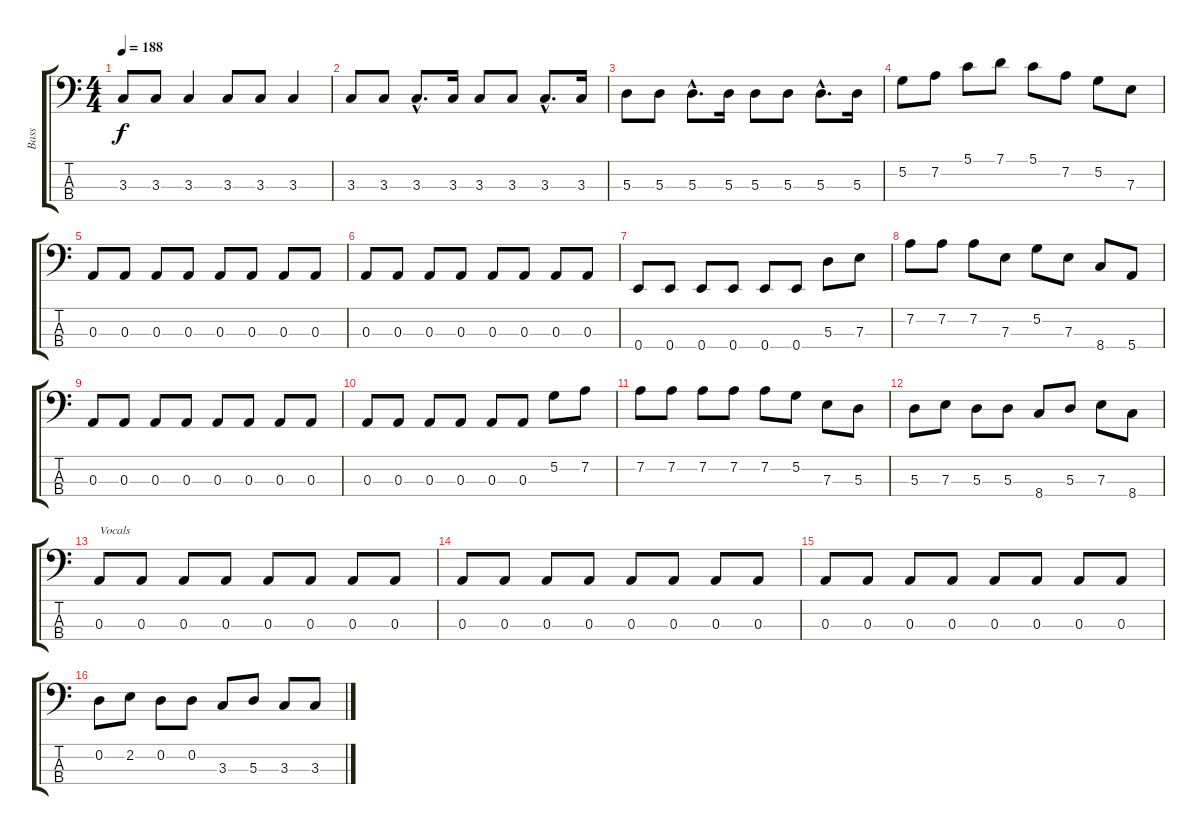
\track ("Bass" "Bass") {instrument electricbassfinger}
\staff {score tabs}
\tuning (G2 D2 A1 E1) {hide}
\ts (4 4)
\tempo 188
\clef f4
\ks c
3.3.8{dy f} 3.3.8 3.3.4 3.3.8 3.3.8 3.3.4 |
3.3.8 3.3.8 3.3{hac}.8{d} 3.3.16 3.3.8 3.3.8 3.3{hac}.8{d} 3.3.16 |
5.3.8 5.3.8 5.3{hac}.8{d} 5.3.16 5.3.8 5.3.8 5.3{hac}.8{d} 5.3.16 |
5.2.8 7.2.8 5.1.8 7.1.8 5.1.8 7.2.8 5.2.8 7.3.8 |
0.3.8 0.3.8 0.3.8 0.3.8 0.3.8 0.3.8 0.3.8 0.3.8 |
0.3.8 0.3.8 0.3.8 0.3.8 0.3.8 0.3.8 0.3.8 0.3.8 |
0.4.8 0.4.8 0.4.8 0.4.8 0.4.8 0.4.8 5.3.8 7.3.8 |
7.2.8 7.2.8 7.2.8 7.3.8 5.2.8 7.3.8 8.4.8 5.4.8 |
0.3.8 0.3.8 0.3.8 0.3.8 0.3.8 0.3.8 0.3.8 0.3.8 |
0.3.8 0.3.8 0.3.8 0.3.8 0.3.8 0.3.8 5.2.8 7.2.8 |
7.2.8 7.2.8 7.2.8 7.2.8 7.2.8 5.2.8 7.3.8 5.3.8 |
5.3.8 7.3.8 5.3.8 5.3.8 8.4.8 5.3.8 7.3.8 8.4.8 |
0.3.8{txt "Vocals"} 0.3.8 0.3.8 0.3.8 0.3.8 0.3.8 0.3.8 0.3.8 |
0.3.8 0.3.8 0.3.8 0.3.8 0.3.8 0.3.8 0.3.8 0.3.8 |
0.3.8 0.3.8 0.3.8 0.3.8 0.3.8 0.3.8 0.3.8 0.3.8 |
0.2.8 2.2.8 0.2.8 0.2.8 3.3.8 5.3.8 3.3.8 3.3.8
